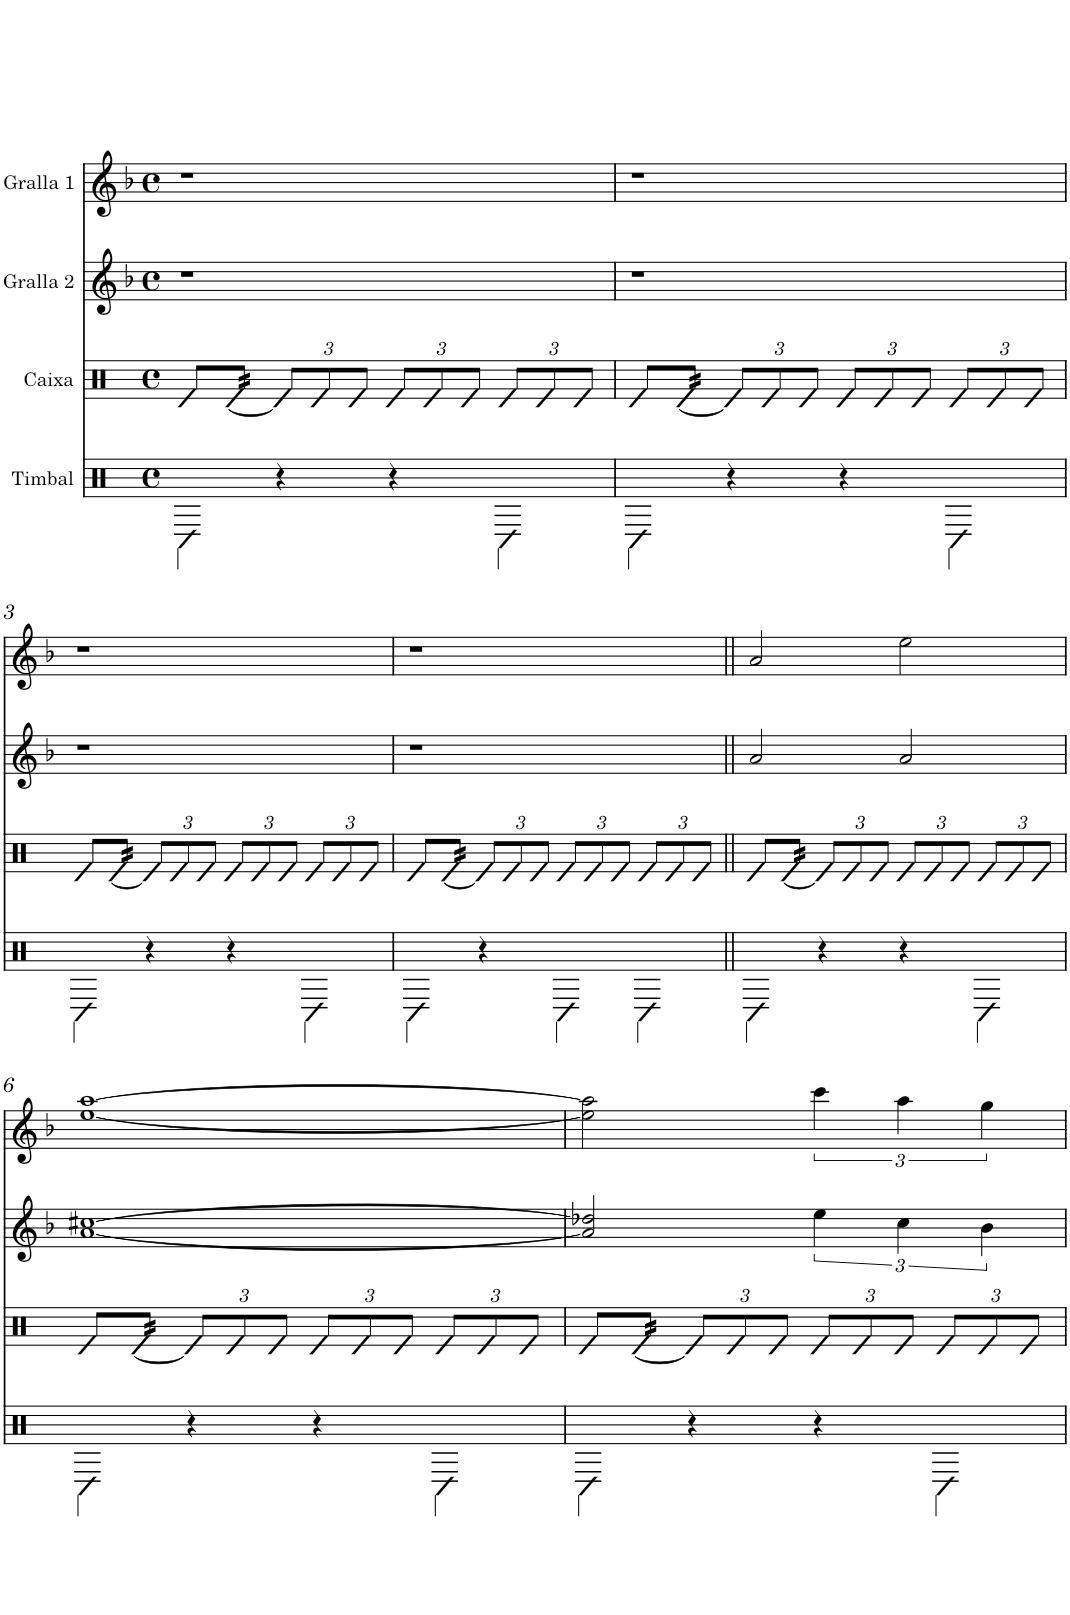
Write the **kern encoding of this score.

**kern	**kern	**kern	**kern
*part4	*part3	*part2	*part1
*staff4	*staff3	*staff2	*staff1
*I"Timbal	*I"Caixa	*I"Gralla 2	*I"Gralla 1
*clefX	*clefX	*clefG2	*clefG2
*	*Trd14c24	*	*Trd8c14
*k[]	*k[]	*k[b-]	*k[b-]
*M4/4	*M4/4	*M4/4	*M4/4
*met(c)	*met(c)	*met(c)	*met(c)
=1	=1	=1	=1
4C\	8e/L	1r	1r
*	*tremolo	*	*
.	[32e/	.	.
.	32e/	.	.
.	32e/	.	.
.	32e/JJJ	.	.
*	*Xtremolo	*	*
*	*Xbrackettup	*	*
4r	12e/L]	.	.
.	12e/	.	.
.	12e/J	.	.
4r	12e/L	.	.
.	12e/	.	.
.	12e/J	.	.
4C\	12e/L	.	.
.	12e/	.	.
.	12e/J	.	.
=2	=2	=2	=2
4C\	8e/L	1r	1r
*	*tremolo	*	*
.	[32e/	.	.
.	32e/	.	.
.	32e/	.	.
.	32e/JJJ	.	.
*	*Xtremolo	*	*
4r	12e/L]	.	.
.	12e/	.	.
.	12e/J	.	.
4r	12e/L	.	.
.	12e/	.	.
.	12e/J	.	.
4C\	12e/L	.	.
.	12e/	.	.
.	12e/J	.	.
!!LO:LB:g=z
=3	=3	=3	=3
4C\	8e/L	1r	1r
*	*tremolo	*	*
.	[32e/	.	.
.	32e/	.	.
.	32e/	.	.
.	32e/JJJ	.	.
*	*Xtremolo	*	*
4r	12e/L]	.	.
.	12e/	.	.
.	12e/J	.	.
4r	12e/L	.	.
.	12e/	.	.
.	12e/J	.	.
4C\	12e/L	.	.
.	12e/	.	.
.	12e/J	.	.
=4	=4	=4	=4
4C\	8e/L	1r	1r
*	*tremolo	*	*
.	[32e/	.	.
.	32e/	.	.
.	32e/	.	.
.	32e/JJJ	.	.
*	*Xtremolo	*	*
4r	12e/L]	.	.
.	12e/	.	.
.	12e/J	.	.
4C\	12e/L	.	.
.	12e/	.	.
.	12e/J	.	.
4C\	12e/L	.	.
.	12e/	.	.
.	12e/J	.	.
=5||	=5||	=5||	=5||
4C\	8e/L	2a/	2a/
*	*tremolo	*	*
.	[32e/	.	.
.	32e/	.	.
.	32e/	.	.
.	32e/JJJ	.	.
*	*Xtremolo	*	*
4r	12e/L]	.	.
.	12e/	.	.
.	12e/J	.	.
4r	12e/L	2a/	2ee\
.	12e/	.	.
.	12e/J	.	.
4C\	12e/L	.	.
.	12e/	.	.
.	12e/J	.	.
!!LO:LB:g=z
=6	=6	=6	=6
4C\	8e/L	[1a [1cc#X	[1ee [1aa
*	*tremolo	*	*
.	[32e/	.	.
.	32e/	.	.
.	32e/	.	.
.	32e/JJJ	.	.
*	*Xtremolo	*	*
4r	12e/L]	.	.
.	12e/	.	.
.	12e/J	.	.
4r	12e/L	.	.
.	12e/	.	.
.	12e/J	.	.
4C\	12e/L	.	.
.	12e/	.	.
.	12e/J	.	.
=7	=7	=7	=7
4C\	8e/L	2a/] 2dd-X/]	2ee\] 2aa\]
*	*tremolo	*	*
.	[32e/	.	.
.	32e/	.	.
.	32e/	.	.
.	32e/JJJ	.	.
*	*Xtremolo	*	*
4r	12e/L]	.	.
.	12e/	.	.
.	12e/J	.	.
4r	12e/L	6ee\	6ccc\
.	12e/	.	.
.	12e/J	6cc\	6aa\
4C\	12e/L	.	.
.	12e/	6b-\	6gg\
.	12e/J	.	.
=	=	=	=
*-	*-	*-	*-
